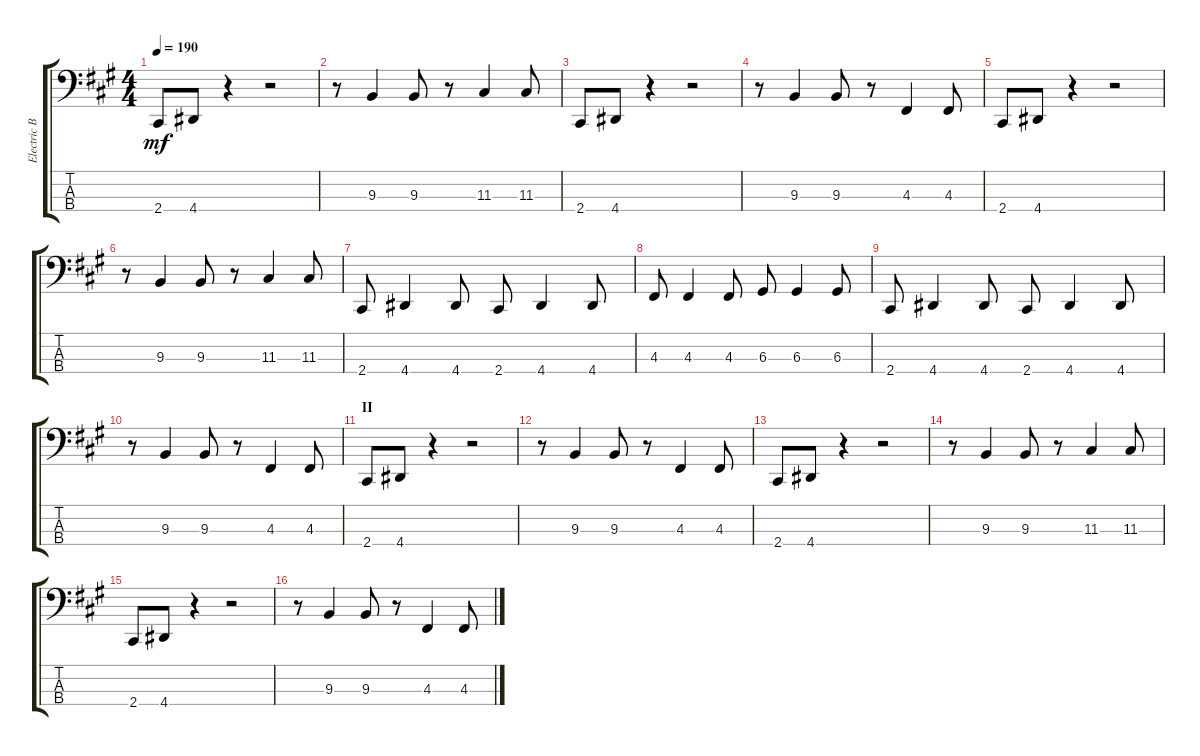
\track ("Electric Bass <REITA>" "Electric B") {instrument electricbassfinger}
\staff {score tabs}
\tuning (C2 G1 D1 B0) {hide}
\ts (4 4)
\tempo 190
\clef f4
\ks a
2.4.8{dy mf} 4.4.8 r.4 r.2 |
r.8 9.3.4 9.3.8 r.8 11.3.4 11.3.8 |
2.4.8 4.4.8 r.4 r.2 |
r.8 9.3.4 9.3.8 r.8 4.3.4 4.3.8 |
2.4.8 4.4.8 r.4 r.2 |
r.8 9.3.4 9.3.8 r.8 11.3.4 11.3.8 |
\section ("" "")
2.4.8 4.4.4 4.4.8 2.4.8 4.4.4 4.4.8 |
4.3.8 4.3.4 4.3.8 6.3.8 6.3.4 6.3.8 |
2.4.8 4.4.4 4.4.8 2.4.8 4.4.4 4.4.8 |
r.8 9.3.4 9.3.8 r.8 4.3.4 4.3.8 |
\section ("" "II")
2.4.8 4.4.8 r.4 r.2 |
r.8 9.3.4 9.3.8 r.8 4.3.4 4.3.8 |
2.4.8 4.4.8 r.4 r.2 |
r.8 9.3.4 9.3.8 r.8 11.3.4 11.3.8 |
2.4.8 4.4.8 r.4 r.2 |
r.8 9.3.4 9.3.8 r.8 4.3.4 4.3.8
